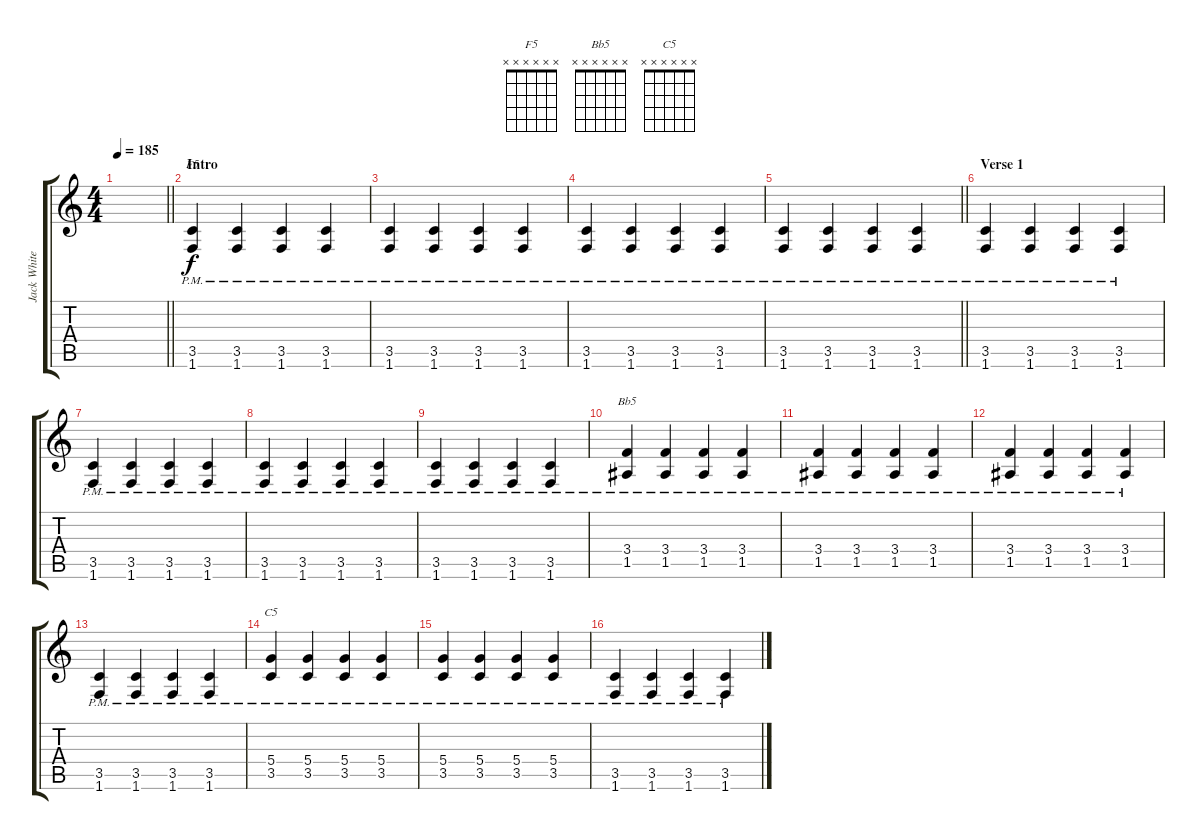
\track ("Jack White (Guitar)" "Jack White") {instrument overdrivenguitar}
\staff {score tabs}
\tuning (E4 B3 G3 D3 A2 E2) {hide}
\chord ("F5" x x x x x x)
\chord ("Bb5" x x x x x x)
\chord ("C5" x x x x x x)
\ts (4 4)
\tempo 185
\clef g2
\barLineRight lightlight
\ks c
|
\section ("" "Intro")
(3.5{pm} 1.6{pm}).4{ch "F5"} (3.5{pm} 1.6{pm}).4 (3.5{pm} 1.6{pm}).4 (3.5{pm} 1.6{pm}).4 |
(3.5{pm} 1.6{pm}).4 (3.5{pm} 1.6{pm}).4 (3.5{pm} 1.6{pm}).4 (3.5{pm} 1.6{pm}).4 |
(3.5{pm} 1.6{pm}).4 (3.5{pm} 1.6{pm}).4 (3.5{pm} 1.6{pm}).4 (3.5{pm} 1.6{pm}).4 |
\barLineRight lightlight
(3.5{pm} 1.6{pm}).4 (3.5{pm} 1.6{pm}).4 (3.5{pm} 1.6{pm}).4 (3.5{pm} 1.6{pm}).4 |
\section ("" "Verse 1")
(3.5{pm} 1.6{pm}).4 (3.5{pm} 1.6{pm}).4 (3.5{pm} 1.6{pm}).4 (3.5{pm} 1.6{pm}).4 |
(3.5{pm} 1.6{pm}).4 (3.5{pm} 1.6{pm}).4 (3.5{pm} 1.6{pm}).4 (3.5{pm} 1.6{pm}).4 |
(3.5{pm} 1.6{pm}).4 (3.5{pm} 1.6{pm}).4 (3.5{pm} 1.6{pm}).4 (3.5{pm} 1.6{pm}).4 |
(3.5{pm} 1.6{pm}).4 (3.5{pm} 1.6{pm}).4 (3.5{pm} 1.6{pm}).4 (3.5{pm} 1.6{pm}).4 |
(3.4{pm} 1.5{pm}).4{ch "Bb5"} (3.4{pm} 1.5{pm}).4 (3.4{pm} 1.5{pm}).4 (3.4{pm} 1.5{pm}).4 |
(3.4{pm} 1.5{pm}).4 (3.4{pm} 1.5{pm}).4 (3.4{pm} 1.5{pm}).4 (3.4{pm} 1.5{pm}).4 |
(3.4{pm} 1.5{pm}).4 (3.4{pm} 1.5{pm}).4 (3.4{pm} 1.5{pm}).4 (3.4{pm} 1.5{pm}).4 |
(3.5{pm} 1.6{pm}).4 (3.5{pm} 1.6{pm}).4 (3.5{pm} 1.6{pm}).4 (3.5{pm} 1.6{pm}).4 |
(5.4 3.5{pm}).4{ch "C5"} (5.4 3.5{pm}).4 (5.4 3.5{pm}).4 (5.4 3.5{pm}).4 |
(5.4 3.5{pm}).4 (5.4 3.5{pm}).4 (5.4 3.5{pm}).4 (5.4 3.5{pm}).4 |
(3.5{pm} 1.6{pm}).4 (3.5{pm} 1.6{pm}).4 (3.5{pm} 1.6{pm}).4 (3.5{pm} 1.6{pm}).4
